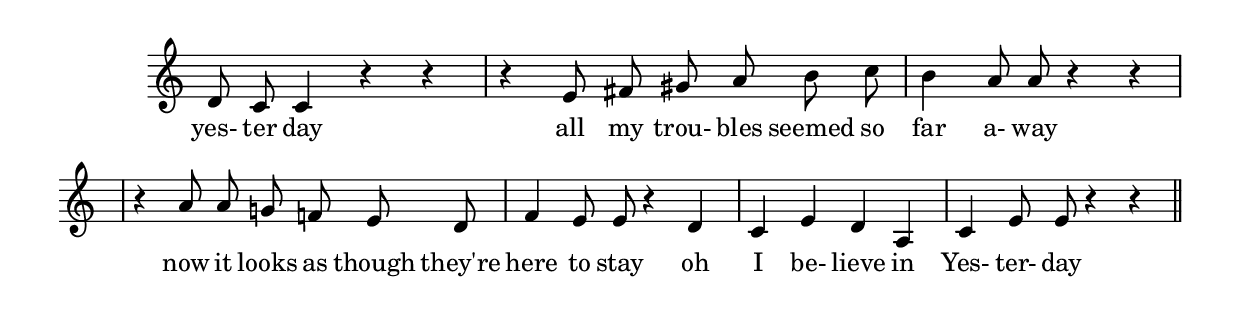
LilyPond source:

#(ly:set-option 'midi-extension "mid")
\version "2.12.3"
\include "english.ly"
\header{


}
%{
                               *
1) |  RS S -- --  | -- GM P#D NS | N DD -- -- |
      yes-ter day      all my trou-bles seemed so far a- way

| -- DD Pm GR | m GG -- R- | S G R D | S GG - - ||
                                   * 
now it looks as though they're here to stay oh I be-lieve in  Yes-ter-day

 


%}
melody = {
\once \override Staff.TimeSignature #'stencil = ##f
\clef treble
\key c \major
\autoBeamOn
\cadenzaOn


 \bar "|"  d'8 c'8 c'4 r4 r4 \bar "|"  r4 e'8 fs'8 gs'8 a'8 b'8 c''8 \bar "|"  b'4 a'8 a'8 r4 r4 \bar "|" \break
\grace s64 \bar "|"  r4 a'8 a'8 g'8 f'8 e'8 d'8 \bar "|"  f'4 e'8 e'8 r4 d'4 \bar "|"  c'4 e'4 d'4 a4 \bar "|"  c'4 e'8 e'8 r4 r4 \bar "||"  \break

}


text = \lyricmode {
yes- ter day all my trou- bles seemed so far a- way now it looks as though they're here to stay oh I be- lieve in Yes- ter- day 
}

\score{

<<
\new Voice = "one" {
\melody
}
\new Lyrics \lyricsto "one" \text
>>
\layout {
\context {
\Score
\remove "Bar_number_engraver"
}
}
\midi {
\context {
\Score
tempoWholesPerMinute = #(ly:make-moment 200 4)
}
}
}